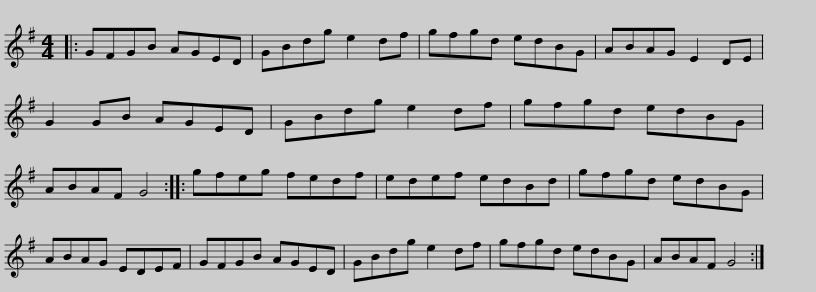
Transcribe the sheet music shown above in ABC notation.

X:1
L:1/8
M:4/4
I:linebreak $
K:G
V:1 treble
V:1
|: GFGB AGED | GBdg e2 df | gfgd edBG | ABAG E2 DE | G2 GB AGED | %5
 GBdg e2 df |$ gfgd edBG | ABAF G4 :: gfeg fedf | edef edBd | %10
 gfgd edBG | ABAG EDEF |$ GFGB AGED | GBdg e2 df | gfgd edBG | %15
 ABAF G4 :| %16
